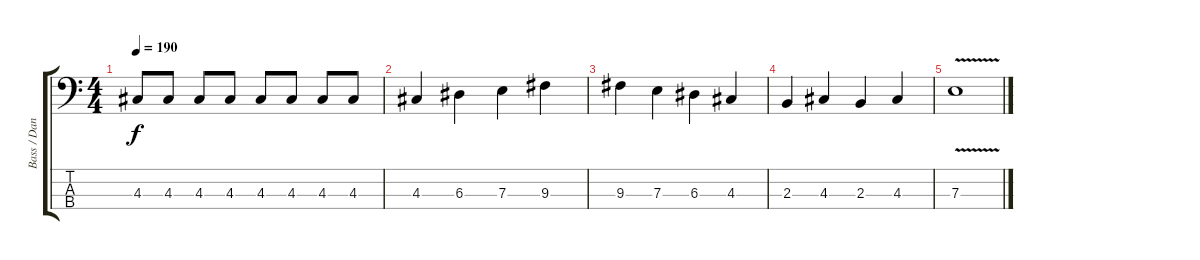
\track ("Bass / Danny" "Bass / Dan") {instrument electricbasspick}
\staff {score tabs}
\tuning (G2 D2 A1 E1) {hide}
\ts (4 4)
\tempo 190
\clef f4
\ks c
4.3.8{dy f} 4.3.8 4.3.8 4.3.8 4.3.8 4.3.8 4.3.8 4.3.8 |
4.3.4 6.3.4 7.3.4 9.3.4 |
9.3.4 7.3.4 6.3.4 4.3.4 |
2.3.4 4.3.4 2.3.4 4.3.4 |
7.3{v}.1
